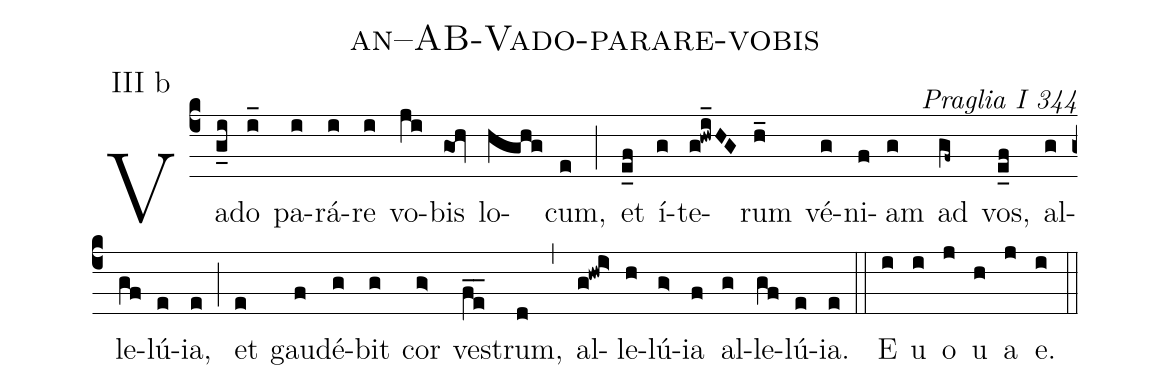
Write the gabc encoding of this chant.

name: an--AB-Vado-parare-vobis;
commentary: Praglia I 344;
annotation: III b;
%%
(c4)Va(g_i)do(i_) pa(i)rá(i)re(i) vo(ji)bis(gOh) lo(hghg)cum,(e) (;) et(e_f) í(g)te(g!hwi_HG)rum(h_) vé(g)ni(f)am(g) ad(gf~) vos,(e_f) al(g)le(gf)lú(e)ia,(e) (;) et(e) gau(f)dé(g)bit(g) cor(g>) ve(fe__)strum,(d) (,) al(g!hwi>)le(h)lú(g>)ia(f) al(g)le(gf)lú(e)ia.(e) (::)
E(i) u(i) o(j) u(h) a(j) e.(i) (::)
